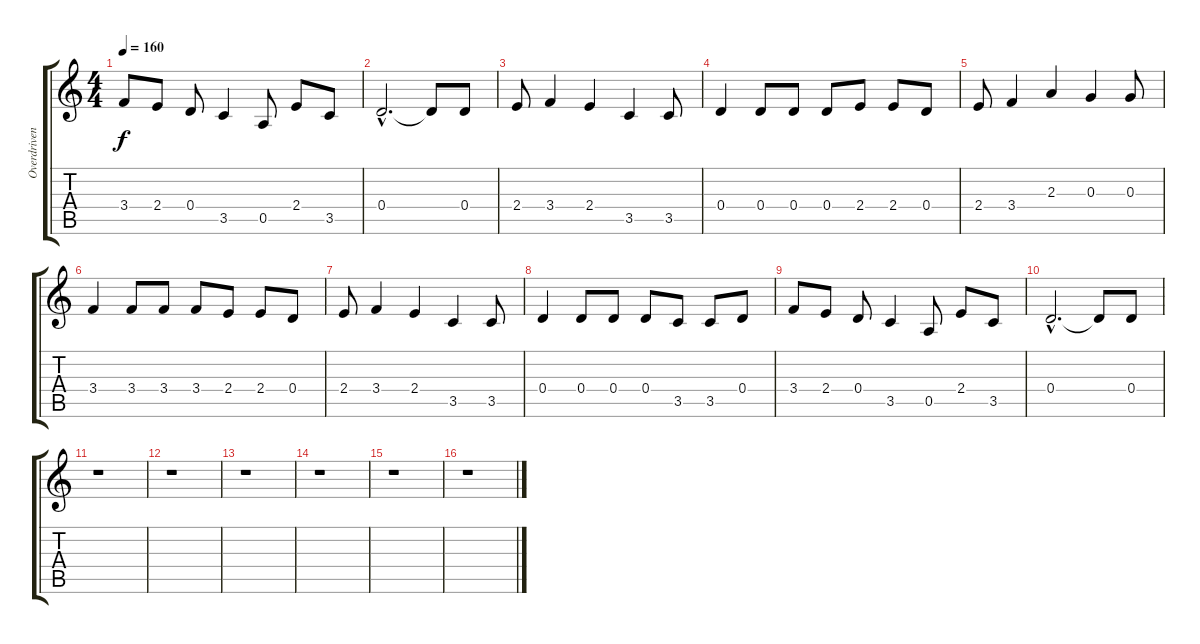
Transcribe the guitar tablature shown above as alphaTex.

\track ("Overdriven Guitar" "Overdriven") {instrument overdrivenguitar}
\staff {score tabs}
\tuning (E4 B3 G3 D3 A2 D2) {hide}
\ts (4 4)
\tempo 160
\clef g2
\ks c
3.4.8{dy f} 2.4.8 0.4.8 3.5.4 0.5.8 2.4.8 3.5.8 |
0.4{hac}.2{d} 0.4{t}.8 0.4.8 |
2.4.8 3.4.4 2.4.4 3.5.4 3.5.8 |
0.4.4 0.4.8 0.4.8 0.4.8 2.4.8 2.4.8 0.4.8 |
2.4.8 3.4.4 2.3.4 0.3.4 0.3.8 |
3.4.4 3.4.8 3.4.8 3.4.8 2.4.8 2.4.8 0.4.8 |
2.4.8 3.4.4 2.4.4 3.5.4 3.5.8 |
0.4.4 0.4.8 0.4.8 0.4.8 3.5.8 3.5.8 0.4.8 |
3.4.8 2.4.8 0.4.8 3.5.4 0.5.8 2.4.8 3.5.8 |
0.4{hac}.2{d} 0.4{t}.8 0.4.8 |
r.1 |
r.1 |
r.1 |
r.1 |
r.1 |
r.1
